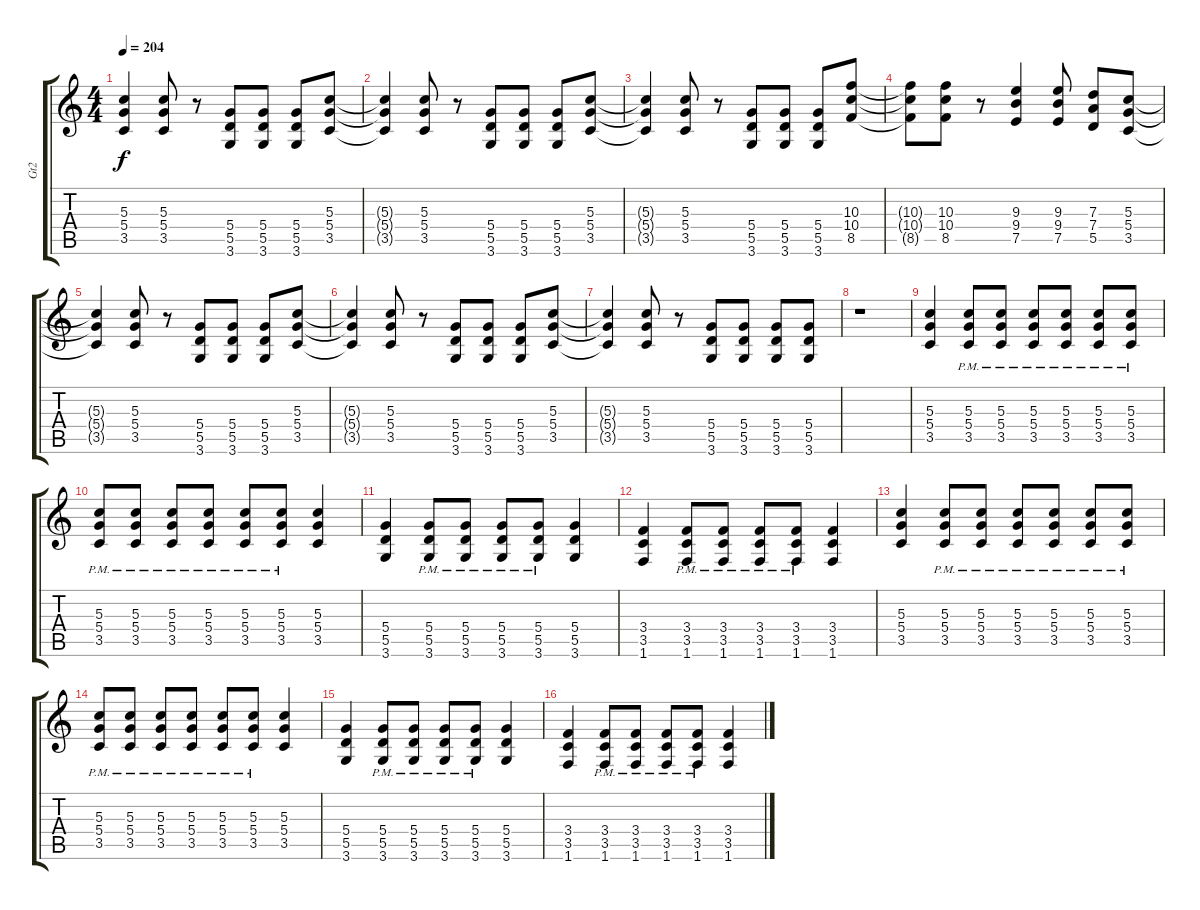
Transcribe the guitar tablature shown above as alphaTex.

\track ("Gt2" "Gt2") {instrument overdrivenguitar}
\staff {score tabs}
\tuning (E4 B3 G3 D3 A2 E2) {hide}
\ts (4 4)
\tempo 204
\clef g2
\ks c
(5.3{t} 5.4{t} 3.5{t}).4{dy f} (5.3 5.4 3.5).8 r.8 (5.4 5.5 3.6).8 (5.4 5.5 3.6).8 (5.4 5.5 3.6).8 (5.3 5.4 3.5).8 |
(5.3{t} 5.4{t} 3.5{t}).4 (5.3 5.4 3.5).8 r.8 (5.4 5.5 3.6).8 (5.4 5.5 3.6).8 (5.4 5.5 3.6).8 (5.3 5.4 3.5).8 |
(5.3{t} 5.4{t} 3.5{t}).4 (5.3 5.4 3.5).8 r.8 (5.4 5.5 3.6).8 (5.4 5.5 3.6).8 (5.4 5.5 3.6).8 (10.3 10.4 8.5).8 |
(10.3{t} 10.4{t} 8.5{t}).8 (10.3 10.4 8.5).8 r.8 (9.3 9.4 7.5).4 (9.3 9.4 7.5).8 (7.3 7.4 5.5).8 (5.3 5.4 3.5).8 |
(5.3{t} 5.4{t} 3.5{t}).4 (5.3 5.4 3.5).8 r.8 (5.4 5.5 3.6).8 (5.4 5.5 3.6).8 (5.4 5.5 3.6).8 (5.3 5.4 3.5).8 |
(5.3{t} 5.4{t} 3.5{t}).4 (5.3 5.4 3.5).8 r.8 (5.4 5.5 3.6).8 (5.4 5.5 3.6).8 (5.4 5.5 3.6).8 (5.3 5.4 3.5).8 |
(5.3{t} 5.4{t} 3.5{t}).4 (5.3 5.4 3.5).8 r.8 (5.4 5.5 3.6).8 (5.4 5.5 3.6).8 (5.4 5.5 3.6).8 (5.4 5.5 3.6).8 |
r.1 |
(5.3 5.4 3.5).4 (5.3{pm} 5.4{pm} 3.5{pm}).8 (5.3{pm} 5.4{pm} 3.5{pm}).8 (5.3{pm} 5.4{pm} 3.5{pm}).8 (5.3{pm} 5.4{pm} 3.5{pm}).8 (5.3{pm} 5.4{pm} 3.5{pm}).8 (5.3{pm} 5.4{pm} 3.5{pm}).8 |
(5.3{pm} 5.4{pm} 3.5{pm}).8 (5.3{pm} 5.4{pm} 3.5{pm}).8 (5.3{pm} 5.4{pm} 3.5{pm}).8 (5.3{pm} 5.4{pm} 3.5{pm}).8 (5.3{pm} 5.4{pm} 3.5{pm}).8 (5.3{pm} 5.4{pm} 3.5{pm}).8 (5.3 5.4 3.5).4 |
(5.4 5.5 3.6).4 (5.4{pm} 5.5{pm} 3.6{pm}).8 (5.4{pm} 5.5{pm} 3.6{pm}).8 (5.4{pm} 5.5{pm} 3.6{pm}).8 (5.4{pm} 5.5{pm} 3.6{pm}).8 (5.4 5.5 3.6).4 |
(3.4 3.5 1.6).4 (3.4{pm} 3.5{pm} 1.6{pm}).8 (3.4{pm} 3.5{pm} 1.6{pm}).8 (3.4{pm} 3.5{pm} 1.6{pm}).8 (3.4{pm} 3.5{pm} 1.6{pm}).8 (3.4 3.5 1.6).4 |
(5.3 5.4 3.5).4 (5.3{pm} 5.4{pm} 3.5{pm}).8 (5.3{pm} 5.4{pm} 3.5{pm}).8 (5.3{pm} 5.4{pm} 3.5{pm}).8 (5.3{pm} 5.4{pm} 3.5{pm}).8 (5.3{pm} 5.4{pm} 3.5{pm}).8 (5.3{pm} 5.4{pm} 3.5{pm}).8 |
(5.3{pm} 5.4{pm} 3.5{pm}).8 (5.3{pm} 5.4{pm} 3.5{pm}).8 (5.3{pm} 5.4{pm} 3.5{pm}).8 (5.3{pm} 5.4{pm} 3.5{pm}).8 (5.3{pm} 5.4{pm} 3.5{pm}).8 (5.3{pm} 5.4{pm} 3.5{pm}).8 (5.3 5.4 3.5).4 |
(5.4 5.5 3.6).4 (5.4{pm} 5.5{pm} 3.6{pm}).8 (5.4{pm} 5.5{pm} 3.6{pm}).8 (5.4{pm} 5.5{pm} 3.6{pm}).8 (5.4{pm} 5.5{pm} 3.6{pm}).8 (5.4 5.5 3.6).4 |
(3.4 3.5 1.6).4 (3.4{pm} 3.5{pm} 1.6{pm}).8 (3.4{pm} 3.5{pm} 1.6{pm}).8 (3.4{pm} 3.5{pm} 1.6{pm}).8 (3.4{pm} 3.5{pm} 1.6{pm}).8 (3.4 3.5 1.6).4
